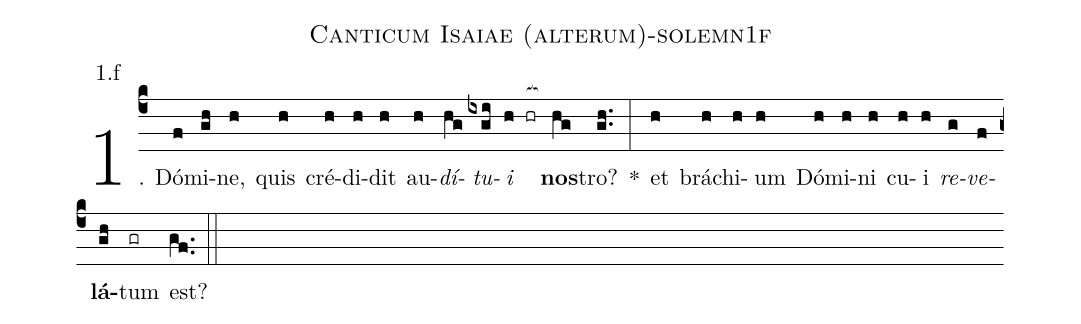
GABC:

name: Canticum Isaiae (alterum)-solemn1f;
annotation: 1.f;
%%
(c4)1. Dó(f)mi(gh)ne,(h) quis(h) cré(h)di(h)dit(h) au(h)<i>dí</i>(hg)<i>tu</i>(ixgi)<i>i</i>(h hr[ocb:1{]) <b>nos</b>(hg[ocb:0}])tro?(gh..) *(:) et(h) brá(h)chi(h)um(h) Dó(h)mi(h)ni(h) cu(h)i(h) <i>re</i>(g)<i>ve</i>(f)<b>lá</b>(gh)tum(gr) est?(gf..) (::)
